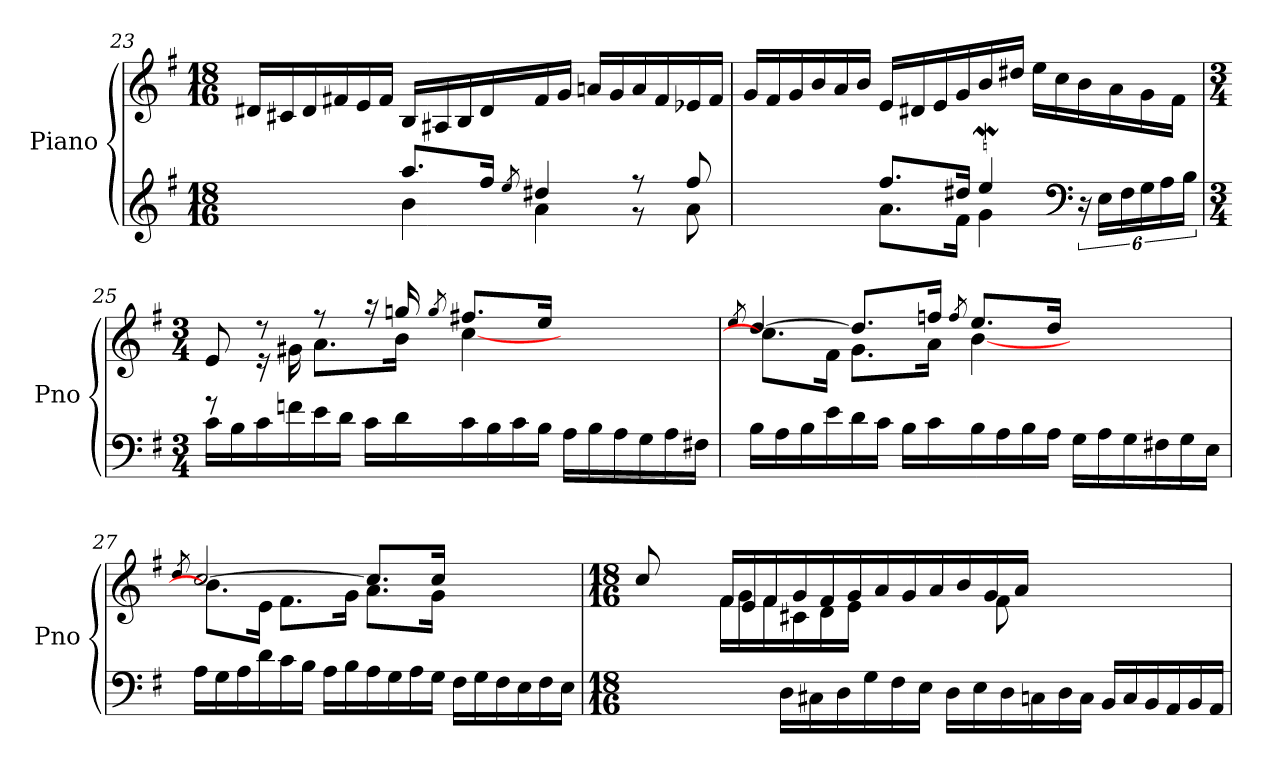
**kern	**kern
*part1	*part1
*staff2	*staff1
*I"Piano	*
*I'Pno	*
*clefG2	*clefG2
*k[f#]	*k[f#]
*M18/16	*M18/16
=23	=23
*^	*
4.ryy	4.ryy	16d#X/LL
.	.	16c#X/
.	.	16d#/
.	.	16f#X/
.	.	16e/
.	.	16f#/JJ
8.aa/L	4b\	16B/LL
.	.	16A#X/
.	.	16B/
16ff#/Jk	.	16d#/
8qee/	.	.
4dd#X/	4a\	16f#/
.	.	16g/JJ
.	.	16an/LL
.	.	16g/
8r	8r	16a/
.	.	16f#/
8ff#/	8a\	16e-X/
.	.	16f#/JJ
!!LO:LB:g=z
=24	=24	=24
4.ryy	4.ryy	16g/LL
.	.	16f#/
.	.	16g/
.	.	16b/
.	.	16a/
.	.	16b/JJ
8.ff#/L	8.a\L	16e/LL
.	.	16d#X/
.	.	16e/
16dd#X/Jk	16f#\Jk	16g/
4eeW/	4g\	16b/
.	.	16dd#X/JJ
.	.	16ee\LL
.	.	16cc\
*clefF4	*	*
4ryy	24r	16b\
.	24E\LL	.
.	.	16a\
.	24F#\	.
.	24G\	16g\
.	24A\	.
.	.	16f#\JJ
.	24B\JJ	.
*v	*v	*
=25	=25
*M3/4	*M3/4
*	*^
16c\LL	8e/	8rD
16B\	.	.
16c\	8r	16r
16fn\	.	16g#X\
16e\	8r	8.a\L
16d\JJ	.	.
16c\LL	16r	.
16d\	16ggn/	16b\Jk
.	8qgg/	.
16c\	8.ff#X/L	[4cc\
16B\	.	.
16c\	.	.
16B\JJ	16ee/Jk	.
16A\LL	4.ryy	4.ryy
16B\	.	.
16A\	.	.
16G\	.	.
16A\	.	.
16F#X\JJ	.	.
!!LO:LB:g=z	!!
=26	=26	=26
.	8qee/	.
16B\LL	[4dd/	8.cc\L]
16A\	.	.
16B\	.	.
16e\	.	16f#\Jk
16d\	8.dd/L]	8.g\L
16c\JJ	.	.
16B\LL	.	.
16c\	16ffn/Jk	16a\Jk
.	8qff/	.
16B\	8.ee/L	[4b\
16A\	.	.
16B\	.	.
16A\JJ	16dd/Jk	.
16G\LL	4.ryy	4.ryy
16A\	.	.
16G\	.	.
16F#X\	.	.
16G\	.	.
16E\JJ	.	.
=27	=27	=27
.	8qdd/	.
16A\LL	[2cc/	8.b\L]
16G\	.	.
16A\	.	.
16d\	.	16e\Jk
16c\	.	8.f#\L
16B\JJ	.	.
16A\LL	.	.
16B\	.	16g\Jk
16A\	8.cc/L]	8.a\L
16G\	.	.
16A\	.	.
16G\JJ	16cc/Jk	16g\Jk
16F#\LL	4.ryy	4.ryy
16G\	.	.
16F#\	.	.
16E\	.	.
16F#\	.	.
16E\JJ	.	.
!!LO:LB:g=z	!!
=28	=28	=28
*M18/16	*M18/16	*
24%11ryy	8cc/	24%7ryy
!	!LO:N:vis=8	!
.	12ryy	.
!	!LO:N:vis=8	!
.	12ryy	.
.	16f#/LL	16f#\LL
.	16e/	16g\
.	16f#/	16f#\
16D\LL	.	.
.	16g/	16c#X\
16C#X\	.	.
.	16f#/	16d\
16D\	.	.
.	16g/	16e\JJ
16G\	.	.
.	16a/	4ryy
16F#\	.	.
.	16g/	.
16E\JJ	.	.
.	16a/	.
16D\LL	.	.
.	16b/	.
16E\	.	.
.	16g/	8f#\
16D\	.	.
.	16a/JJ	.
16Cn\	.	.
.	24%13ryy	24%13ryy
16D\	.	.
16C\JJ	.	.
16BB/LL	.	.
16C/	.	.
16BB/	.	.
16AA/	.	.
16BB/	.	.
16AA/JJ	.	.
*	*v	*v
=	=
*-	*-
